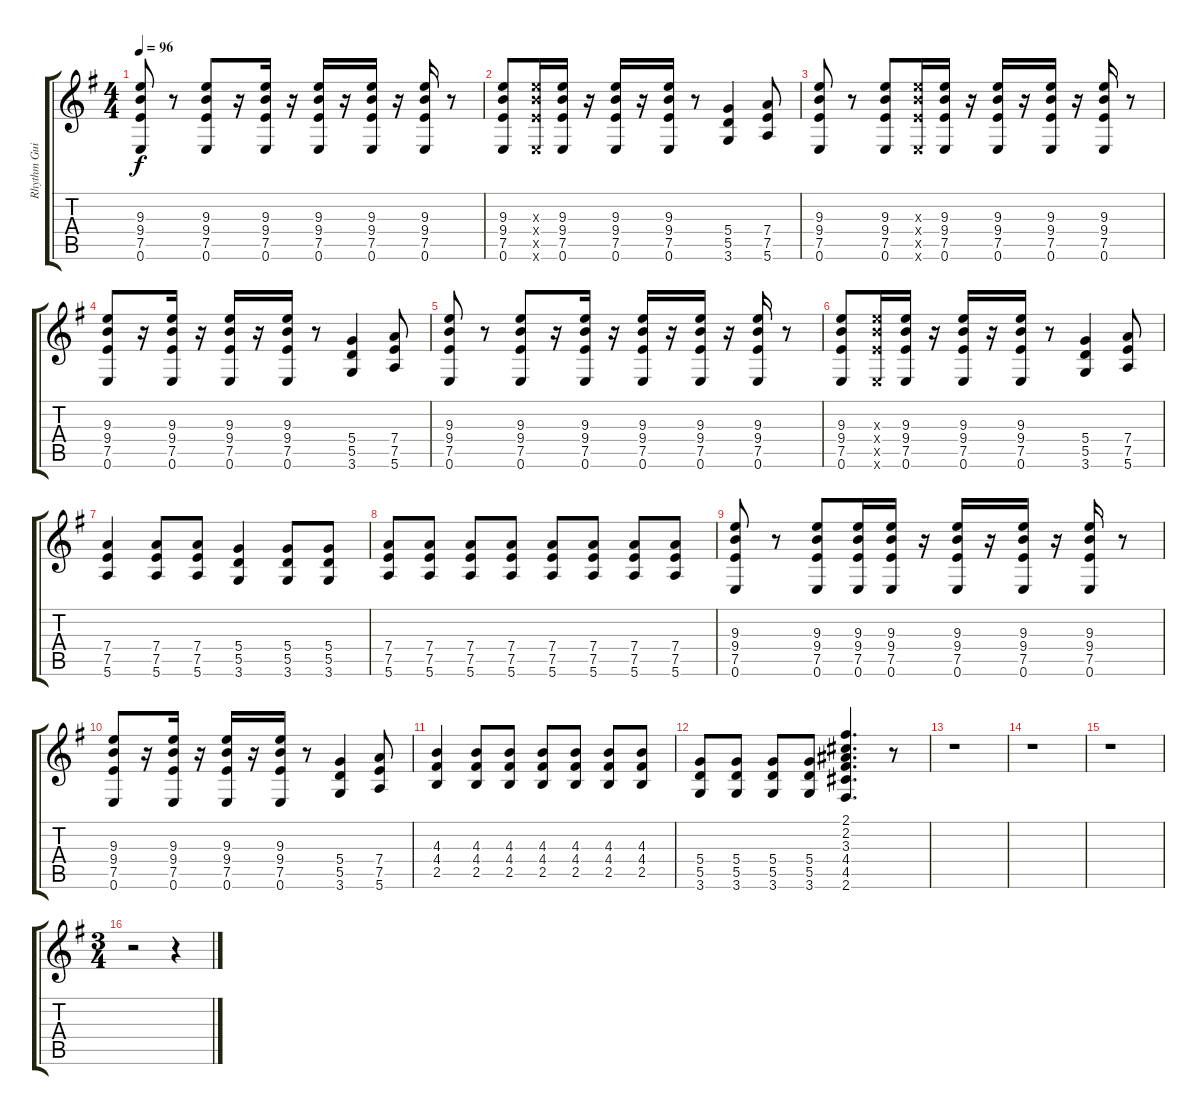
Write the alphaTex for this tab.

\track ("Rhythm Guitar" "Rhythm Gui") {instrument distortionguitar}
\staff {score tabs}
\tuning (E4 B3 G3 D3 A2 E2) {hide}
\ts (4 4)
\tempo 96
\clef g2
\ks g
(9.3 9.4 7.5 0.6).8{dy f} r.8 (9.3 9.4 7.5 0.6).8 r.16 (9.3 9.4 7.5 0.6).16 r.16 (9.3 9.4 7.5 0.6).16 r.16 (9.3 9.4 7.5 0.6).16 r.16 (9.3 9.4 7.5 0.6).16 r.8 |
(9.3 9.4 7.5 0.6).8 (9.3{x} 9.4{x} 7.5{x} 0.6{x}).16 (9.3 9.4 7.5 0.6).16 r.16 (9.3 9.4 7.5 0.6).16 r.16 (9.3 9.4 7.5 0.6).16 r.8 (5.4 5.5 3.6).4 (7.4 7.5 5.6).8 |
(9.3 9.4 7.5 0.6).8 r.8 (9.3 9.4 7.5 0.6).8 (9.3{x} 9.4{x} 7.5{x} 0.6{x}).16 (9.3 9.4 7.5 0.6).16 r.16 (9.3 9.4 7.5 0.6).16 r.16 (9.3 9.4 7.5 0.6).16 r.16 (9.3 9.4 7.5 0.6).16 r.8 |
(9.3 9.4 7.5 0.6).8 r.16 (9.3 9.4 7.5 0.6).16 r.16 (9.3 9.4 7.5 0.6).16 r.16 (9.3 9.4 7.5 0.6).16 r.8 (5.4 5.5 3.6).4 (7.4 7.5 5.6).8 |
(9.3 9.4 7.5 0.6).8 r.8 (9.3 9.4 7.5 0.6).8 r.16 (9.3 9.4 7.5 0.6).16 r.16 (9.3 9.4 7.5 0.6).16 r.16 (9.3 9.4 7.5 0.6).16 r.16 (9.3 9.4 7.5 0.6).16 r.8 |
(9.3 9.4 7.5 0.6).8 (9.3{x} 9.4{x} 7.5{x} 0.6{x}).16 (9.3 9.4 7.5 0.6).16 r.16 (9.3 9.4 7.5 0.6).16 r.16 (9.3 9.4 7.5 0.6).16 r.8 (5.4 5.5 3.6).4 (7.4 7.5 5.6).8 |
(7.4 7.5 5.6).4 (7.4 7.5 5.6).8 (7.4 7.5 5.6).8 (5.4 5.5 3.6).4 (5.4 5.5 3.6).8 (5.4 5.5 3.6).8 |
(7.4 7.5 5.6).8 (7.4 7.5 5.6).8 (7.4 7.5 5.6).8 (7.4 7.5 5.6).8 (7.4 7.5 5.6).8 (7.4 7.5 5.6).8 (7.4 7.5 5.6).8 (7.4 7.5 5.6).8 |
(9.3 9.4 7.5 0.6).8 r.8 (9.3 9.4 7.5 0.6).8 (9.3 9.4 7.5 0.6).16 (9.3 9.4 7.5 0.6).16 r.16 (9.3 9.4 7.5 0.6).16 r.16 (9.3 9.4 7.5 0.6).16 r.16 (9.3 9.4 7.5 0.6).16 r.8 |
(9.3 9.4 7.5 0.6).8 r.16 (9.3 9.4 7.5 0.6).16 r.16 (9.3 9.4 7.5 0.6).16 r.16 (9.3 9.4 7.5 0.6).16 r.8 (5.4 5.5 3.6).4 (7.4 7.5 5.6).8 |
(4.3 4.4 2.5).4 (4.3 4.4 2.5).8 (4.3 4.4 2.5).8 (4.3 4.4 2.5).8 (4.3 4.4 2.5).8 (4.3 4.4 2.5).8 (4.3 4.4 2.5).8 |
(5.4 5.5 3.6).8 (5.4 5.5 3.6).8 (5.4 5.5 3.6).8 (5.4 5.5 3.6).8 (2.1 2.2 3.3 4.4 4.5 2.6).4{d} r.8 |
r.1 |
r.1 |
r.1 |
\ts (3 4)
r.2 r.4
